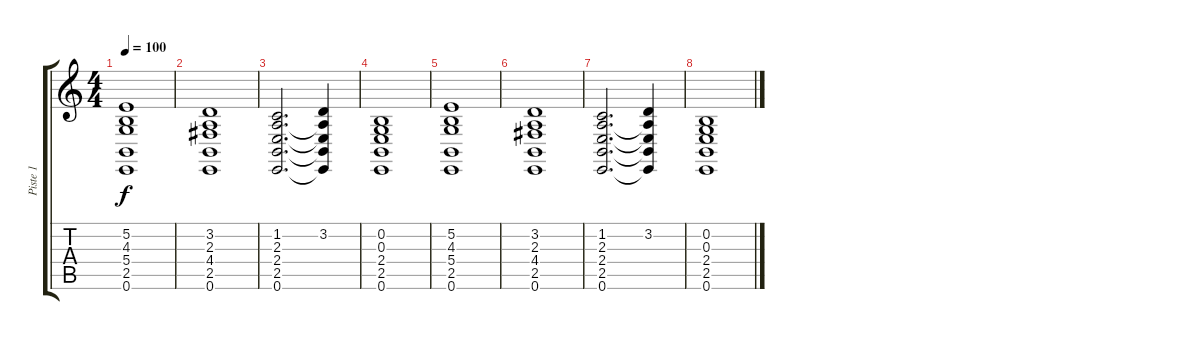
\track ("Piste 1" "Piste 1") {instrument fx6goblins}
\staff {score tabs}
\tuning (E4 B3 G3 D3 A2 E2) {hide}
\ts (4 4)
\tempo 100
\clef g2
\ks c
(5.2 4.3 5.4 2.5 0.6).1{dy f} |
(3.2 2.3 4.4 2.5 0.6).1 |
(1.2 2.3 2.4 2.5 0.6).2{d} (3.2 2.3{t} 2.4{t} 2.5{t} 0.6{t}).4 |
(0.2 0.3 2.4 2.5 0.6).1 |
(5.2 4.3 5.4 2.5 0.6).1 |
(3.2 2.3 4.4 2.5 0.6).1 |
(1.2 2.3 2.4 2.5 0.6).2{d} (3.2 2.3{t} 2.4{t} 2.5{t} 0.6{t}).4 |
(0.2 0.3 2.4 2.5 0.6).1
